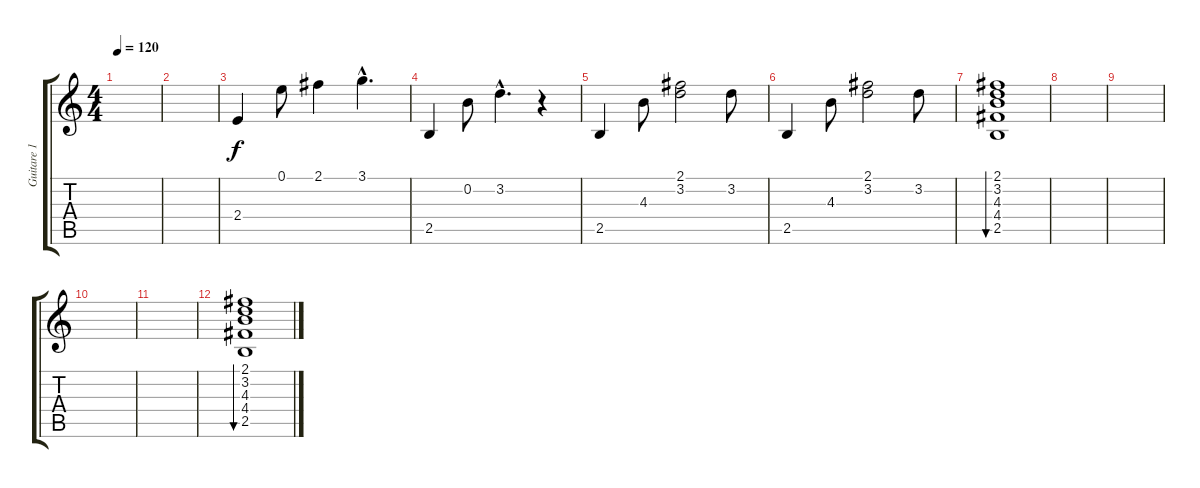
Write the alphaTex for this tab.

\track ("Guitare 1" "Guitare 1") {instrument acousticguitarnylon}
\staff {score tabs}
\tuning (E4 B3 G3 D3 A2 E2) {hide}
\ts (4 4)
\tempo 120
\clef g2
\ks c
|
|
2.4.4{instrument electricguitarclean} 0.1.8 2.1.4 3.1{hac}.4{d} |
2.5.4 0.2.8 3.2{hac}.4{d} r.4 |
2.5.4 4.3.8 (2.1 3.2).2 3.2.8 |
2.5.4 4.3.8 (2.1 3.2).2 3.2.8 |
(2.1 3.2 4.3 4.4 2.5).1{bu 240 instrument electricguitarclean} |
|
|
|
|
(2.1 3.2 4.3 4.4 2.5).1{bu 240 instrument electricguitarclean}
